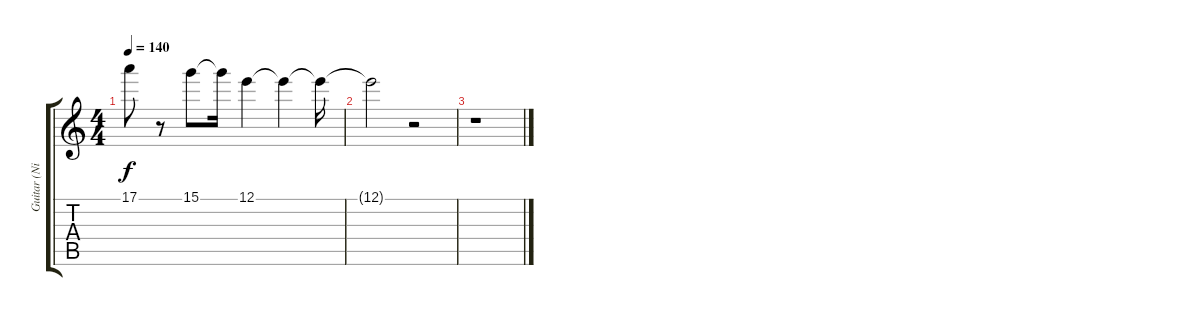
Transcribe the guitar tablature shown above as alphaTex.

\track ("Guitar (Nigel Tufnel)" "Guitar (Ni") {instrument overdrivenguitar}
\staff {score tabs}
\tuning (E4 B3 G3 D3 A2 E2) {hide}
\ts (4 4)
\tempo 140
\clef g2
\ks c
17.1.8{dy f volume 0} r.8 15.1.8 15.1{t}.16 12.1.4 12.1{t}.4 12.1{t}.16 |
12.1{t}.2 r.2 |
r.1
